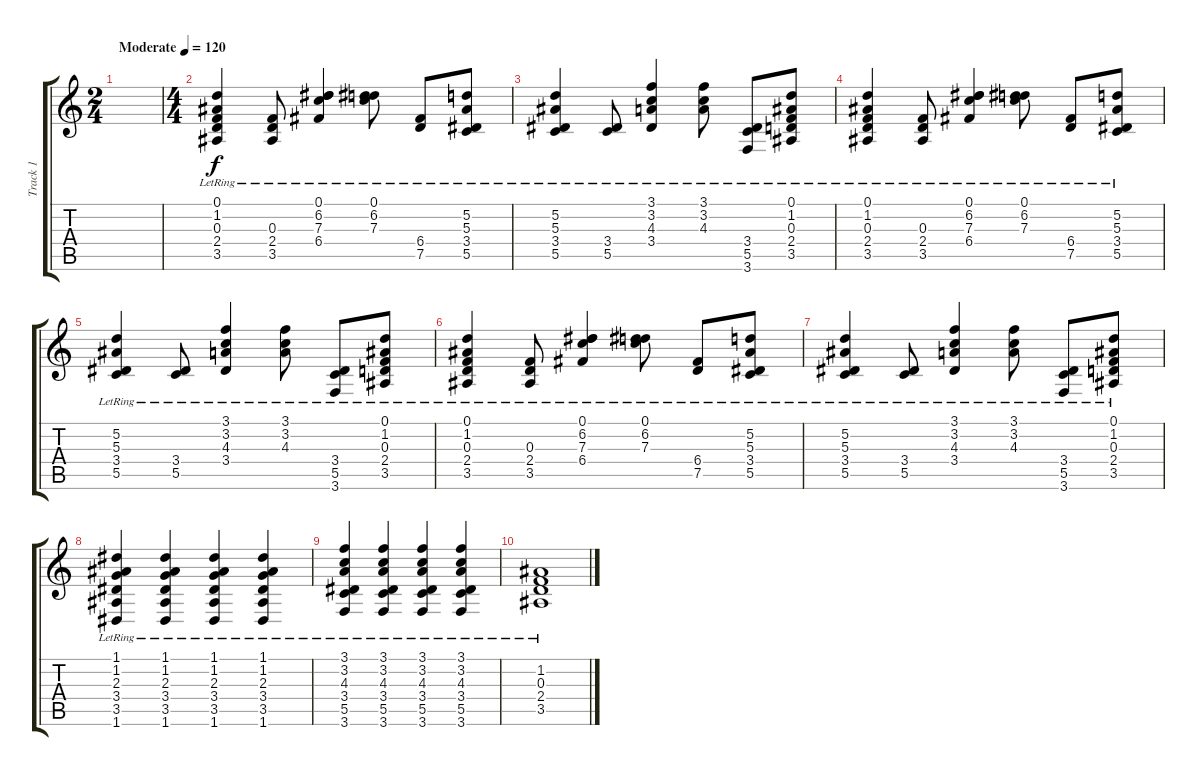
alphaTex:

\track ("Track 1" "Track 1") {instrument acousticguitarsteel}
\staff {score tabs}
\tuning (D4 A3 F3 C3 G2 D2) {hide}
\ts (2 4)
\tempo (120 "Moderate")
\clef g2
\ks c
|
\ts (4 4)
(0.1{lr} 1.2{lr} 0.3{lr} 2.4{lr} 3.5{lr}).4 (0.3{lr} 2.4{lr} 3.5{lr}).8 (0.1{lr} 6.2{lr} 7.3{lr} 6.4{lr}).4 (0.1{lr} 6.2{lr} 7.3{lr}).8 (6.4{lr} 7.5{lr}).8 (5.2{lr} 5.3{lr} 3.4{lr} 5.5{lr}).8 |
(5.2{lr} 5.3{lr} 3.4{lr} 5.5{lr}).4 (3.4{lr} 5.5{lr}).8 (3.1{lr} 3.2{lr} 4.3{lr} 3.4{lr}).4 (3.1{lr} 3.2{lr} 4.3{lr}).8 (3.4{lr} 5.5{lr} 3.6{lr}).8 (0.1{lr} 1.2{lr} 0.3{lr} 2.4{lr} 3.5{lr}).8 |
(0.1{lr} 1.2{lr} 0.3{lr} 2.4{lr} 3.5{lr}).4 (0.3{lr} 2.4{lr} 3.5{lr}).8 (0.1{lr} 6.2{lr} 7.3{lr} 6.4{lr}).4 (0.1{lr} 6.2{lr} 7.3{lr}).8 (6.4{lr} 7.5{lr}).8 (5.2{lr} 5.3{lr} 3.4{lr} 5.5{lr}).8 |
(5.2{lr} 5.3{lr} 3.4{lr} 5.5{lr}).4 (3.4{lr} 5.5{lr}).8 (3.1{lr} 3.2{lr} 4.3{lr} 3.4{lr}).4 (3.1{lr} 3.2{lr} 4.3{lr}).8 (3.4{lr} 5.5{lr} 3.6{lr}).8 (0.1{lr} 1.2{lr} 0.3{lr} 2.4{lr} 3.5{lr}).8 |
(0.1{lr} 1.2{lr} 0.3{lr} 2.4{lr} 3.5{lr}).4 (0.3{lr} 2.4{lr} 3.5{lr}).8 (0.1{lr} 6.2{lr} 7.3{lr} 6.4{lr}).4 (0.1{lr} 6.2{lr} 7.3{lr}).8 (6.4{lr} 7.5{lr}).8 (5.2{lr} 5.3{lr} 3.4{lr} 5.5{lr}).8 |
(5.2{lr} 5.3{lr} 3.4{lr} 5.5{lr}).4 (3.4{lr} 5.5{lr}).8 (3.1{lr} 3.2{lr} 4.3{lr} 3.4{lr}).4 (3.1{lr} 3.2{lr} 4.3{lr}).8 (3.4{lr} 5.5{lr} 3.6{lr}).8 (0.1{lr} 1.2{lr} 0.3{lr} 2.4{lr} 3.5{lr}).8 |
(1.1{lr} 1.2{lr} 2.3 3.4{lr} 3.5{lr} 1.6{lr}).4 (1.1{lr} 1.2{lr} 2.3 3.4{lr} 3.5{lr} 1.6{lr}).4 (1.1{lr} 1.2{lr} 2.3 3.4{lr} 3.5{lr} 1.6{lr}).4 (1.1{lr} 1.2{lr} 2.3 3.4{lr} 3.5{lr} 1.6{lr}).4 |
(3.1{lr} 3.2{lr} 4.3{lr} 3.4{lr} 5.5{lr} 3.6{lr}).4 (3.1{lr} 3.2{lr} 4.3{lr} 3.4{lr} 5.5{lr} 3.6{lr}).4 (3.1{lr} 3.2{lr} 4.3{lr} 3.4{lr} 5.5{lr} 3.6{lr}).4 (3.1{lr} 3.2{lr} 4.3{lr} 3.4{lr} 5.5{lr} 3.6{lr}).4 |
(1.2{lr} 0.3{lr} 2.4{lr} 3.5{lr}).1
